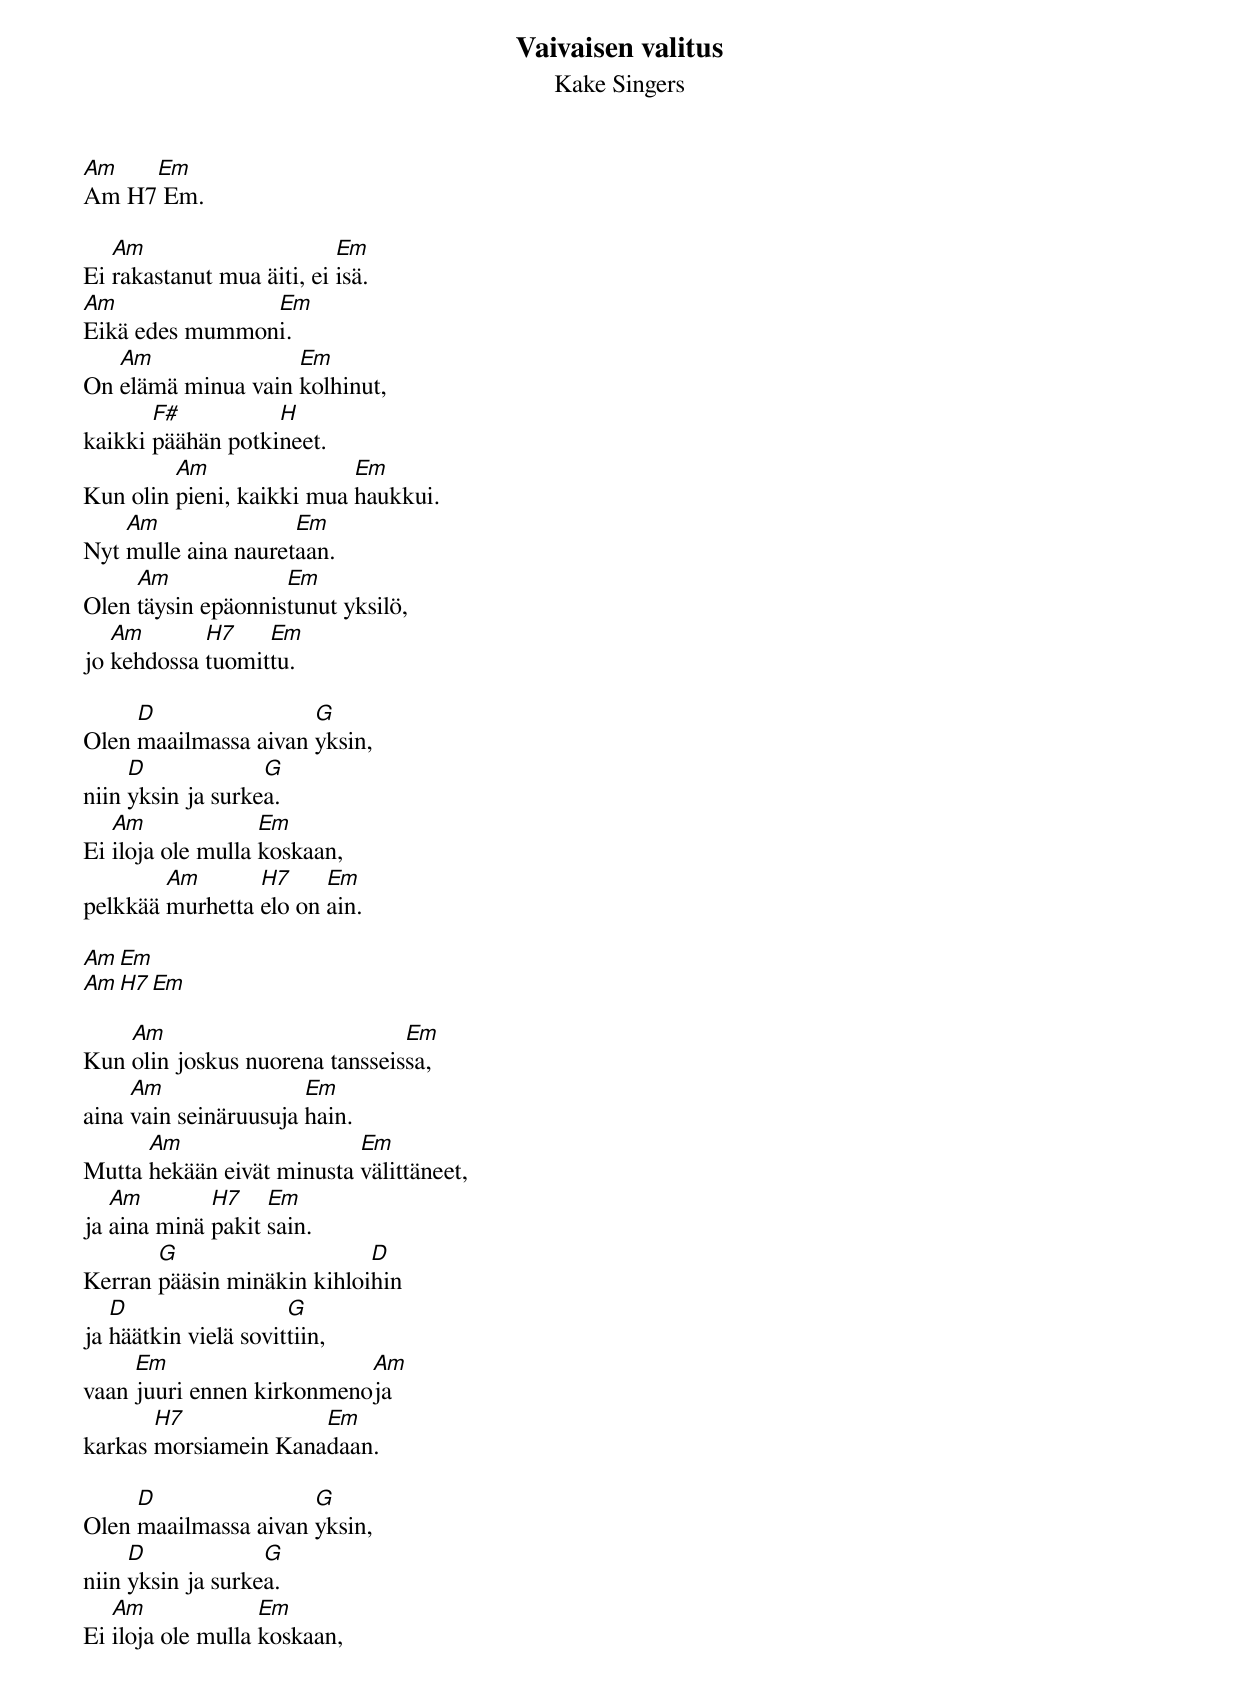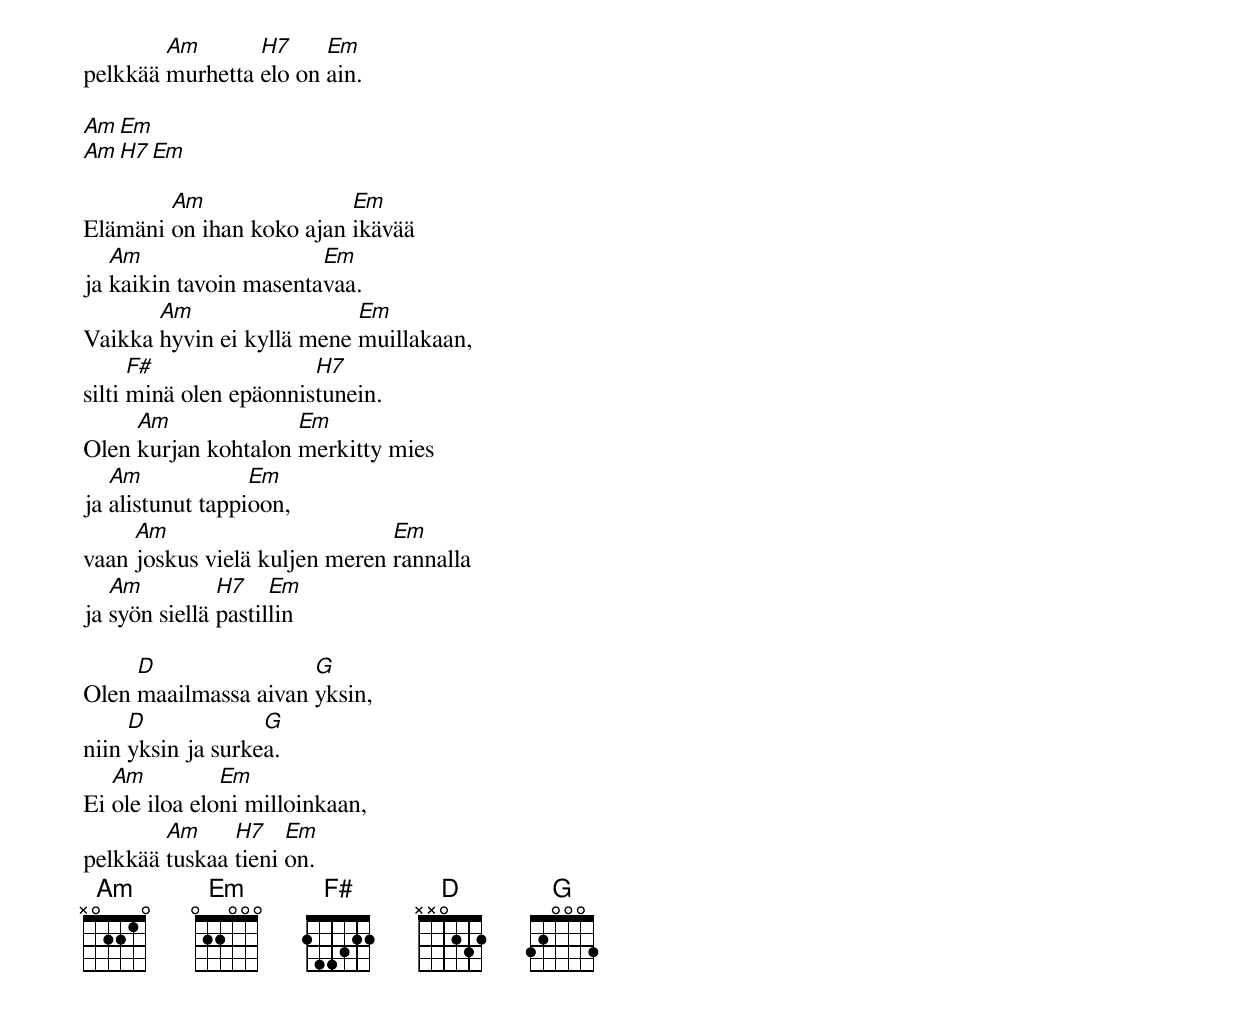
Vaivaisen valitus
Kake Singers

Am   Em
Am H7 Em.

   Am                      Em
Ei rakastanut mua äiti, ei isä.
Am              Em
Eikä edes mummoni.
   Am               Em
On elämä minua vain kolhinut,
       F#          H
kaikki päähän potkineet.
         Am                Em
Kun olin pieni, kaikki mua haukkui.
    Am               Em
Nyt mulle aina nauretaan.
     Am             Em
Olen täysin epäonnistunut yksilö,
   Am       H7    Em
jo kehdossa tuomittu.

     D                G
Olen maailmassa aivan yksin,
     D             G
niin yksin ja surkea.
   Am              Em
Ei iloja ole mulla koskaan,
        Am       H7     Em
pelkkää murhetta elo on ain.

Am   Em
Am H7 Em

    Am                          Em
Kun olin joskus nuorena tansseissa,
     Am                Em
aina vain seinäruusuja hain.
      Am                   Em
Mutta hekään eivät minusta välittäneet,
   Am        H7    Em
ja aina minä pakit sain.
       G                    D
Kerran pääsin minäkin kihloihin
   D                  G
ja häätkin vielä sovittiin,
     Em                    Am
vaan juuri ennen kirkonmenoja
       H7             Em
karkas morsiamein Kanadaan.

     D                G
Olen maailmassa aivan yksin,
     D             G
niin yksin ja surkea.
   Am              Em
Ei iloja ole mulla koskaan,
        Am       H7     Em
pelkkää murhetta elo on ain.

Am   Em
Am H7 Em

        Am                Em
Elämäni on ihan koko ajan ikävää
   Am                   Em
ja kaikin tavoin masentavaa.
       Am                  Em
Vaikka hyvin ei kyllä mene muillakaan,
      F#                H7
silti minä olen epäonnistunein.
     Am              Em
Olen kurjan kohtalon merkitty mies
   Am             Em
ja alistunut tappioon,
     Am                        Em
vaan joskus vielä kuljen meren rannalla
   Am          H7    Em
ja syön siellä pastillin

     D                G
Olen maailmassa aivan yksin,
     D             G
niin yksin ja surkea.
   Am          Em
Ei ole iloa eloni milloinkaan,
        Am     H7    Em
pelkkää tuskaa tieni on.
